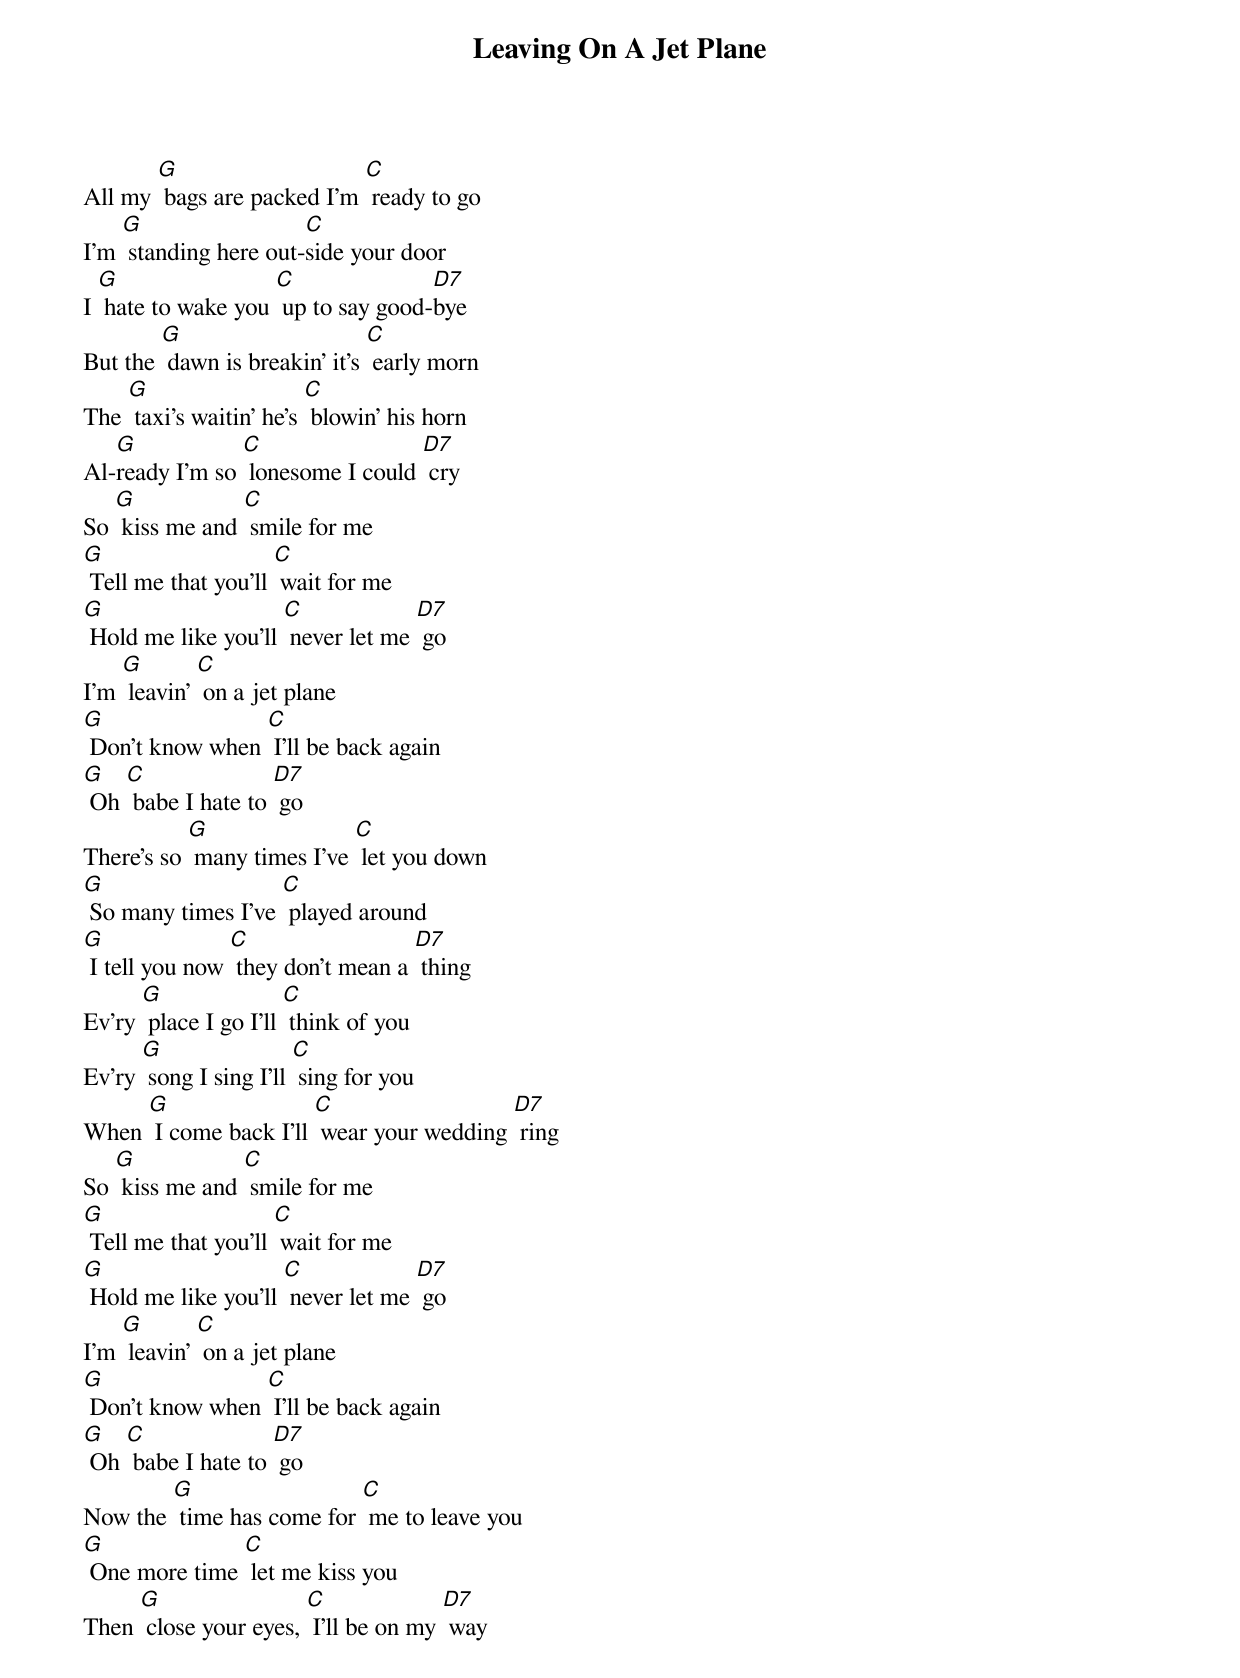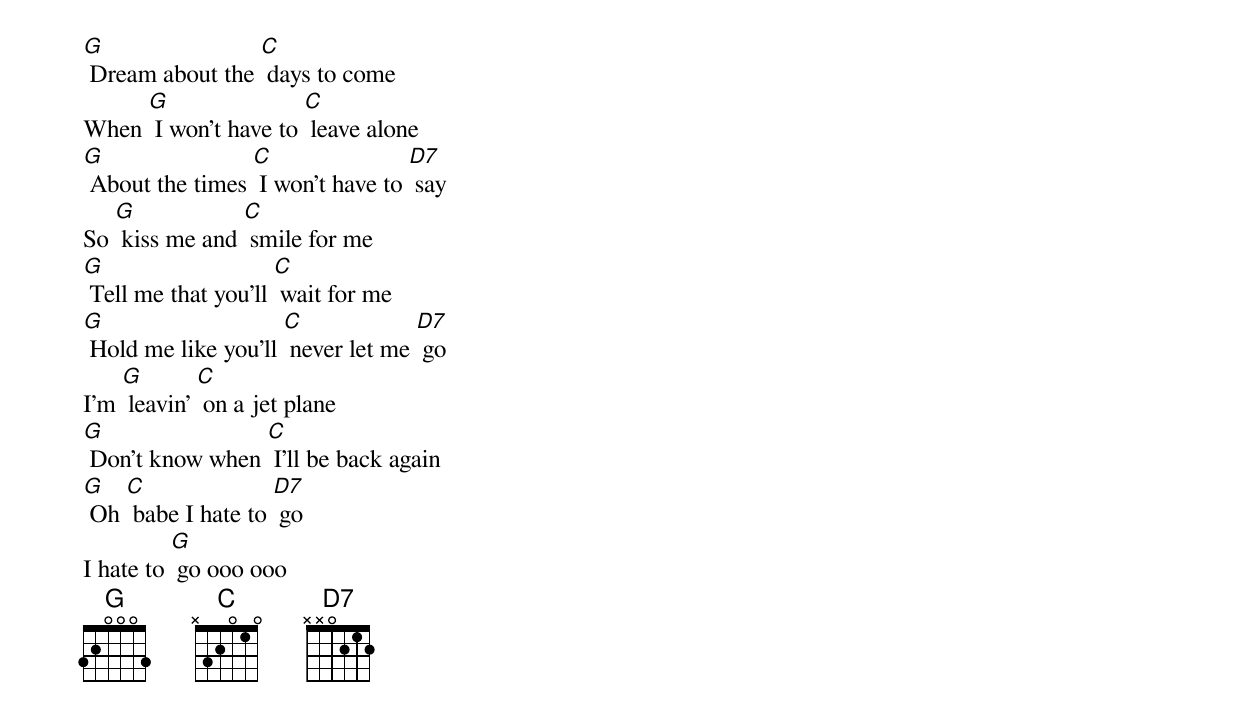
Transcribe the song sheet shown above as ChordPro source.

{t:Leaving On A Jet Plane}
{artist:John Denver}
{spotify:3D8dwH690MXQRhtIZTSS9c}
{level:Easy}

{c: }
All my [G] bags are packed I'm [C] ready to go
I'm [G] standing here out-[C]side your door
I [G] hate to wake you [C] up to say good-[D7]bye
But the [G] dawn is breakin' it's [C] early morn
The [G] taxi's waitin' he's [C] blowin' his horn
Al-[G]ready I'm so [C] lonesome I could [D7] cry
{c: }
So [G] kiss me and [C] smile for me
[G] Tell me that you'll [C] wait for me
[G] Hold me like you'll [C] never let me [D7] go
I'm [G] leavin' [C] on a jet plane
[G] Don't know when [C] I'll be back again
[G] Oh [C] babe I hate to [D7] go
{c: }
There's so [G] many times I've [C] let you down
[G] So many times I've [C] played around
[G] I tell you now [C] they don't mean a [D7] thing
Ev'ry [G] place I go I'll [C] think of you
Ev'ry [G] song I sing I'll [C] sing for you
When [G] I come back I'll [C] wear your wedding [D7] ring
{c: }
So [G] kiss me and [C] smile for me
[G] Tell me that you'll [C] wait for me
[G] Hold me like you'll [C] never let me [D7] go
I'm [G] leavin' [C] on a jet plane
[G] Don't know when [C] I'll be back again
[G] Oh [C] babe I hate to [D7] go
{c: }
Now the [G] time has come for [C] me to leave you
[G] One more time [C] let me kiss you
Then [G] close your eyes, [C] I'll be on my [D7] way
[G] Dream about the [C] days to come
When [G] I won't have to [C] leave alone
[G] About the times [C] I won't have to [D7] say
{c: }
So [G] kiss me and [C] smile for me
[G] Tell me that you'll [C] wait for me
[G] Hold me like you'll [C] never let me [D7] go
I'm [G] leavin' [C] on a jet plane
[G] Don't know when [C] I'll be back again
[G] Oh [C] babe I hate to [D7] go
{c: }
I hate to [G] go ooo ooo
